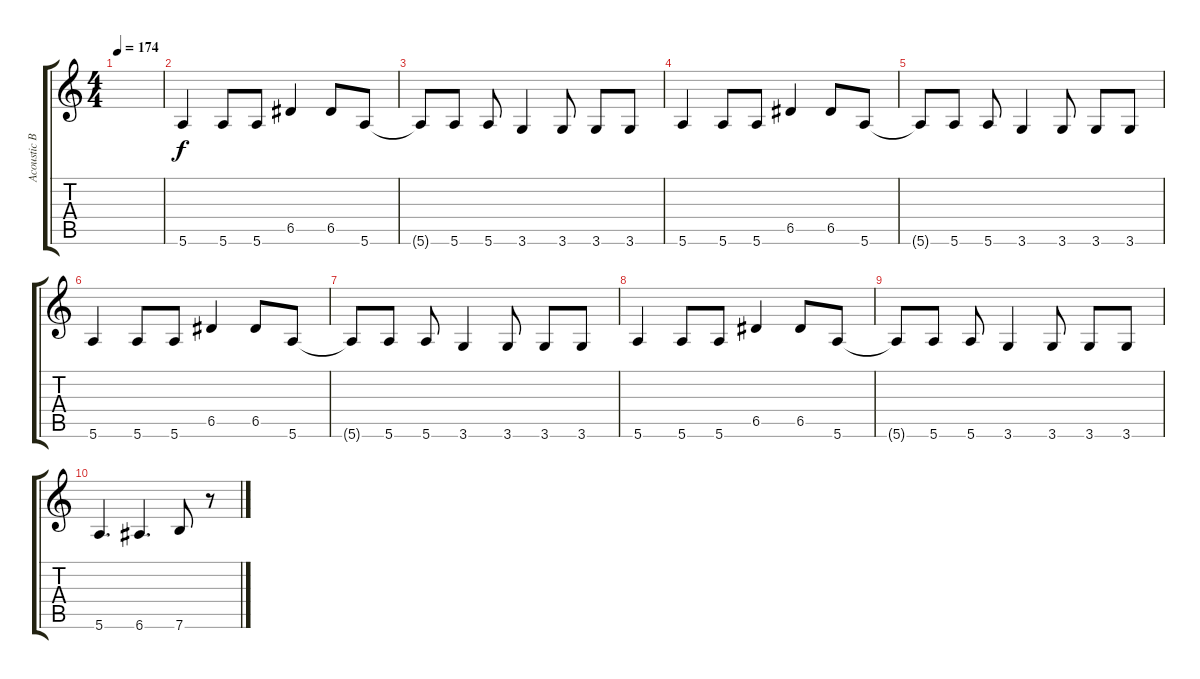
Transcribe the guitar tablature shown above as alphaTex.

\track ("Acoustic Bass" "Acoustic B") {instrument acousticbass}
\staff {score tabs}
\tuning (E4 B3 G3 D3 A2 E2) {hide}
\ts (4 4)
\tempo 174
\clef g2
\ks c
|
5.6.4 5.6.8 5.6.8 6.5.4 6.5.8 5.6.8 |
5.6{t}.8 5.6.8 5.6.8 3.6.4 3.6.8 3.6.8 3.6.8 |
5.6.4 5.6.8 5.6.8 6.5.4 6.5.8 5.6.8 |
5.6{t}.8 5.6.8 5.6.8 3.6.4 3.6.8 3.6.8 3.6.8 |
5.6.4 5.6.8 5.6.8 6.5.4 6.5.8 5.6.8 |
5.6{t}.8 5.6.8 5.6.8 3.6.4 3.6.8 3.6.8 3.6.8 |
5.6.4 5.6.8 5.6.8 6.5.4 6.5.8 5.6.8 |
5.6{t}.8 5.6.8 5.6.8 3.6.4 3.6.8 3.6.8 3.6.8 |
5.6.4{d} 6.6.4{d} 7.6.8 r.8
